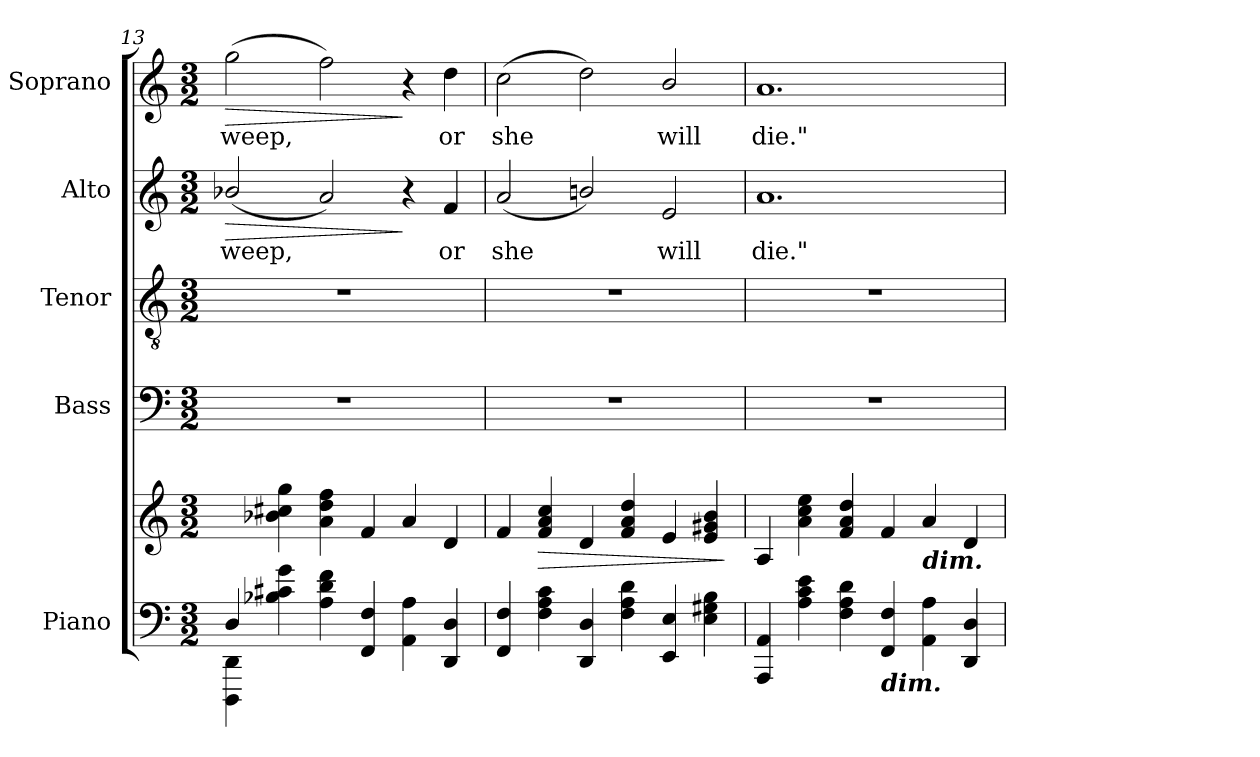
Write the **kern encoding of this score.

**kern	**kern	**dynam	**kern	**kern	**kern	**text	**dynam	**kern	**text	**dynam
*part5	*part5	*part5	*part4	*part3	*part2	*part2	*part2	*part1	*part1	*part1
*staff6	*staff5	*staff5/6	*staff4	*staff3	*staff2	*staff2	*staff2	*staff1	*staff1	*staff1
*I"Piano	*	*	*I"Bass	*I"Tenor	*I"Alto	*	*	*I"Soprano	*	*
*	*	*	*I'B	*I'T	*I'A	*	*	*I'S	*	*
*clefF4	*clefG2	*	*clefF4	*clefGv2	*clefG2	*	*	*clefG2	*	*
*k[]	*k[]	*	*k[]	*k[]	*k[]	*	*	*k[]	*	*
*C:	*C:	*	*C:	*C:	*C:	*	*	*C:	*	*
*M3/2	*M3/2	*	*M3/2	*M3/2	*M3/2	*	*	*M3/2	*	*
=13	=13	=13	=13	=13	=13	=13	=13	=13	=13	=13
*^	*	*	*	*	*	*	*	*	*	*
!	!	!	!	!LO:N:vis=1	!LO:N:vis=1	!	!LO:LY:b	!LO:HP:b	!	!LO:LY:b	!LO:HP:b
4D/	4DDD\ 4DD\	4ryy	.	1.r	1.r	(<2b-X/	weep,	>	(>2gg	weep,	>
1ryy	4B-X 4c#X 4g	4b-X 4cc#X 4gg	.	.	.	.	.	.	.	.	.
.	4A 4d 4f	4a 4dd 4ff	.	.	.	2a)	.	.	2ff)	.	.
.	4FF 4F	4f	.	.	.	.	.	.	.	.	.
.	4AA 4A	4a	.	.	.	4r	.	]	4r	.	]
!	!	!	!	!	!	!	!LO:LY:b	!	!	!LO:LY:b	!
4ryy	4DD 4D	4d	.	.	.	4f	or	.	4dd	or	.
=14	=14	=14	=14	=14	=14	=14	=14	=14	=14	=14	=14
!	!	!	!	!LO:N:vis=1	!LO:N:vis=1	!	!LO:LY:b	!	!	!LO:LY:b	!
*v	*v	*	*	*	*	*	*	*	*	*	*
4FF 4F	4f	.	1.r	1.r	(<2a	she	.	(>2cc	she	.
!	!	!LO:HP:b	!	!	!	!	!	!	!	!
4F 4A 4c	4f 4a 4cc	>	.	.	.	.	.	.	.	.
4DD 4D	4d	.	.	.	2bn/)	.	.	2dd)	.	.
4F 4A 4d	4f 4a 4dd	.	.	.	.	.	.	.	.	.
!	!	!	!	!	!	!LO:LY:b	!	!	!LO:LY:b	!
4EE 4E	4e	.	.	.	2e	will	.	2b/	will	.
4E 4G#X 4B	4e 4g#X 4b	.	.	.	.	.	.	.	.	.
.	.	]	.	.	.	.	.	.	.	.
=15	=15	=15	=15	=15	=15	=15	=15	=15	=15	=15
!	!	!	!LO:N:vis=1	!LO:N:vis=1	!	!LO:LY:b	!	!	!LO:LY:b	!
4AAA 4AA	4A	.	1.r	1.r	1.a	die."	.	1.a	die."	.
4A 4c 4e	4a 4cc 4ee	.	.	.	.	.	.	.	.	.
4F 4A 4d	4f 4a 4dd	.	.	.	.	.	.	.	.	.
!LO:TX:b:Bi:t=dim.	!	!	!	!	!	!	!	!	!	!
4FF 4F	4f	.	.	.	.	.	.	.	.	.
!	!LO:TX:b:Bi:t=dim.	!	!	!	!	!	!	!	!	!
4AA 4A	4a	.	.	.	.	.	.	.	.	.
4DD 4D	4d	.	.	.	.	.	.	.	.	.
=	=	=	=	=	=	=	=	=	=	=
*-	*-	*-	*-	*-	*-	*-	*-	*-	*-	*-
